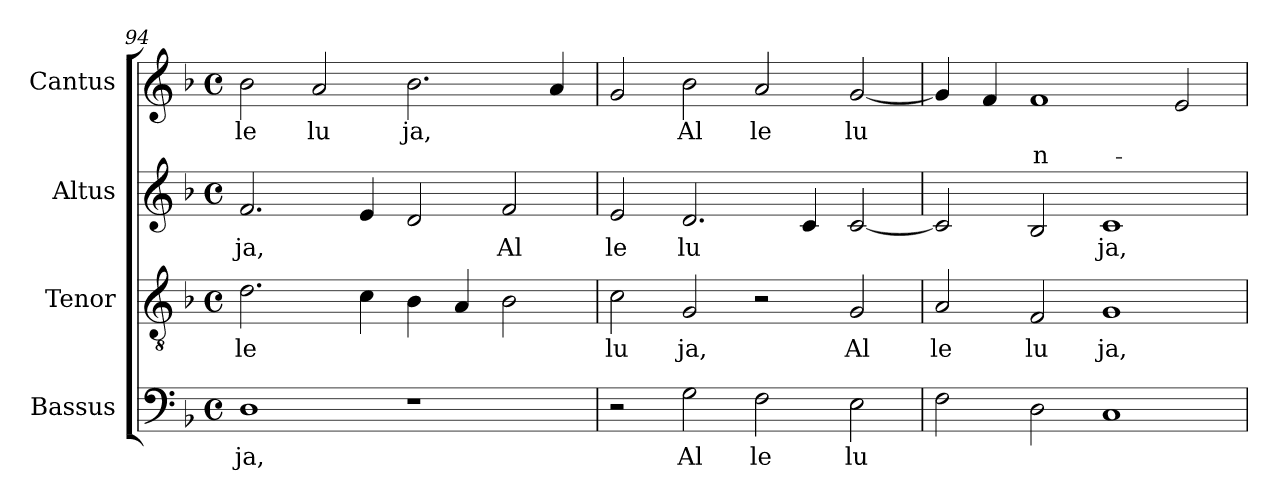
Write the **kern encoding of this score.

**kern	**text	**kern	**text	**kern	**text	**kern	**text	**text
*part4	*part4	*part3	*part3	*part2	*part2	*part1	*part1	*part1
*staff4	*staff4	*staff3	*staff3	*staff2	*staff2	*staff1	*staff1	*staff1
*I"Bassus	*	*I"Tenor	*	*I"Altus	*	*I"Cantus	*	*
*clefF4	*	*clefGv2	*	*clefG2	*	*clefG2	*	*
*k[b-]	*	*k[b-]	*	*k[b-]	*	*k[b-]	*	*
*F:	*	*F:	*	*F:	*	*F:	*	*
*M4/4	*	*M4/4	*	*M4/4	*	*M4/4	*	*
*met(c)	*	*met(c)	*	*met(c)	*	*met(c)	*	*
=94	=94	=94	=94	=94	=94	=94	=94	=94
!	!LO:LY:b:cj	!	!LO:LY:b:cj	!	!LO:LY:b:cj	!	!LO:LY:b:cj	!
1D	ja,	2.d\	le	2.f/	ja,	2b-\	le	.
!	!	!	!	!	!	!	!LO:LY:b:cj	!
.	.	.	.	.	.	2a/	lu	.
.	.	4c\	.	4e/	.	.	.	.
!	!	!	!	!	!	!	!LO:LY:b:cj	!
1r	.	4B-\	.	2d/	.	2.b-\	ja,	.
.	.	4A/	.	.	.	.	.	.
!	!	!	!	!	!LO:LY:b:cj	!	!	!
.	.	2B-\	.	2f/	Al	.	.	.
.	.	.	.	.	.	4a/	.	.
=95	=95	=95	=95	=95	=95	=95	=95	=95
!	!	!	!LO:LY:b:cj	!	!LO:LY:b:cj	!	!	!
2r	.	2c\	lu	2e/	le	2g/	.	.
!	!LO:LY:b:cj	!	!LO:LY:b:cj	!	!LO:LY:b:cj	!	!LO:LY:b:cj	!
2G\	Al	2G/	ja,	2.d/	lu	2b-\	Al	.
!	!LO:LY:b:cj	!	!	!	!	!	!LO:LY:b:cj	!
2F\	le	2r	.	.	.	2a/	le	.
.	.	.	.	4c/	.	.	.	.
!	!LO:LY:b:cj	!	!LO:LY:b:cj	!	!	!	!LO:LY:b:cj	!
2E\	lu	2G/	Al	[<2c/	.	[<2g/	lu	.
=96	=96	=96	=96	=96	=96	=96	=96	=96
!	!	!	!LO:LY:b:cj	!	!	!	!	!
2F\	.	2A/	le	2c/]	.	4g/]	.	.
.	.	.	.	.	.	4f/	.	.
!	!	!	!LO:LY:b:cj	!	!	!	!	!LO:LY:b:rj
2D\	.	2F/	lu	2B-/	.	1f	.	n-
!	!	!	!LO:LY:b:cj	!	!LO:LY:b:cj	!	!	!
1C	.	1G	ja,	1c	ja,	.	.	.
.	.	.	.	.	.	2e/	.	.
=	=	=	=	=	=	=	=	=
*-	*-	*-	*-	*-	*-	*-	*-	*-
